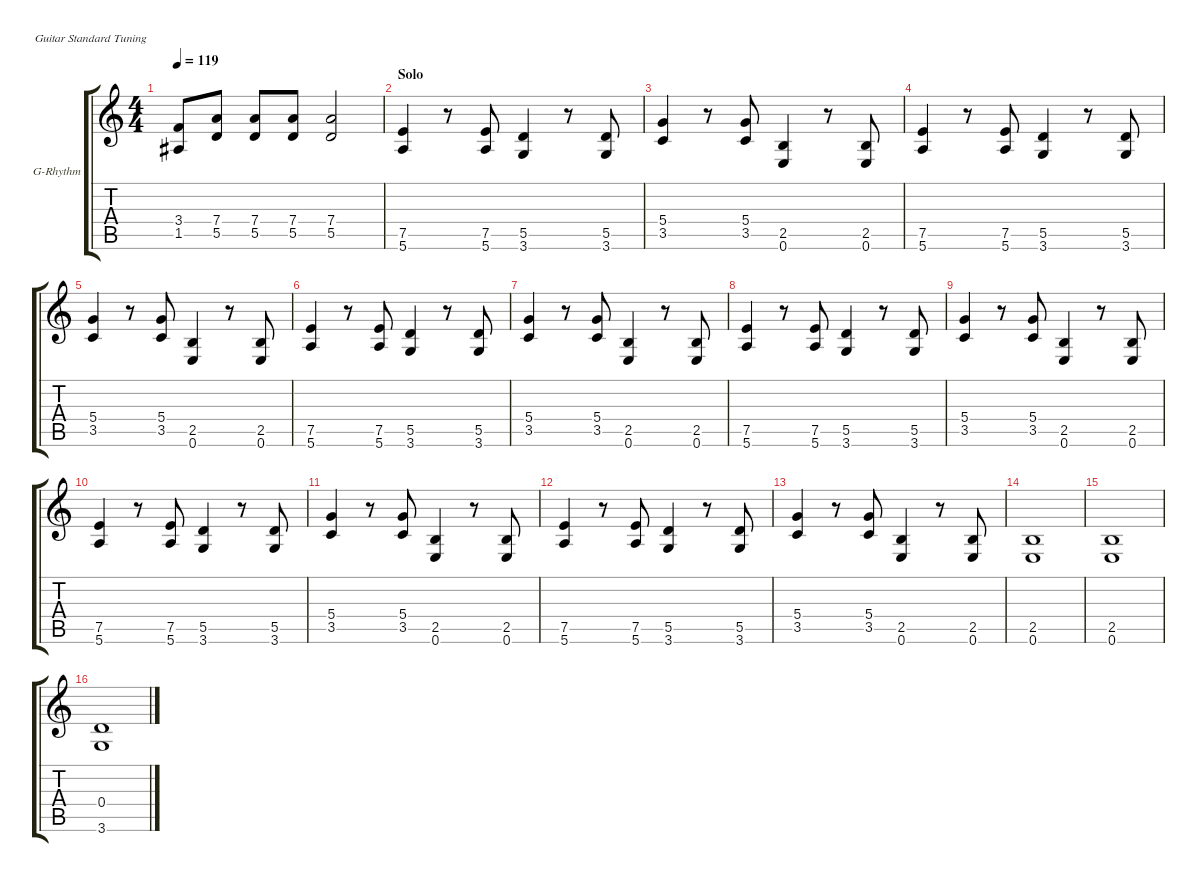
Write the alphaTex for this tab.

\hideDynamics
\bracketExtendMode groupsimilarinstruments
\firstSystemTrackNameOrientation horizontal
\otherSystemsTrackNameOrientation horizontal
\track ("Guitar Rhytnm" "G-Rhythm") {instrument electricguitarclean}
\staff {score tabs}
\tuning (E4 B3 G3 D3 A2 E2)
\ts (4 4)
\tempo 119
\clef g2
\ks c
(3.4{t} 1.5{t}).8{dy mf} (7.4 5.5).8 (7.4 5.5).8 (7.4 5.5).8 (7.4 5.5).2 |
\section ("" "Solo")
(7.5 5.6).4 r.8 (7.5 5.6).8 (3.6 5.5).4 r.8 (5.5 3.6).8 |
(5.4 3.5).4 r.8 (3.5 5.4).8 (2.5 0.6).4 r.8 (2.5 0.6).8 |
(7.5 5.6).4 r.8 (7.5 5.6).8 (3.6 5.5).4 r.8 (5.5 3.6).8 |
(5.4 3.5).4 r.8 (3.5 5.4).8 (2.5 0.6).4 r.8 (2.5 0.6).8 |
(7.5 5.6).4 r.8 (7.5 5.6).8 (3.6 5.5).4 r.8 (5.5 3.6).8 |
(5.4 3.5).4 r.8 (3.5 5.4).8 (2.5 0.6).4 r.8 (2.5 0.6).8 |
(7.5 5.6).4 r.8 (7.5 5.6).8 (3.6 5.5).4 r.8 (5.5 3.6).8 |
(5.4 3.5).4 r.8 (3.5 5.4).8 (2.5 0.6).4 r.8 (2.5 0.6).8 |
(7.5 5.6).4 r.8 (7.5 5.6).8 (3.6 5.5).4 r.8 (5.5 3.6).8 |
(5.4 3.5).4 r.8 (3.5 5.4).8 (2.5 0.6).4 r.8 (2.5 0.6).8 |
(7.5 5.6).4 r.8 (7.5 5.6).8 (3.6 5.5).4 r.8 (5.5 3.6).8 |
(5.4 3.5).4 r.8 (3.5 5.4).8 (2.5 0.6).4 r.8 (2.5 0.6).8 |
(2.5 0.6).1 |
(2.5 0.6).1 |
(0.4 3.6).1
